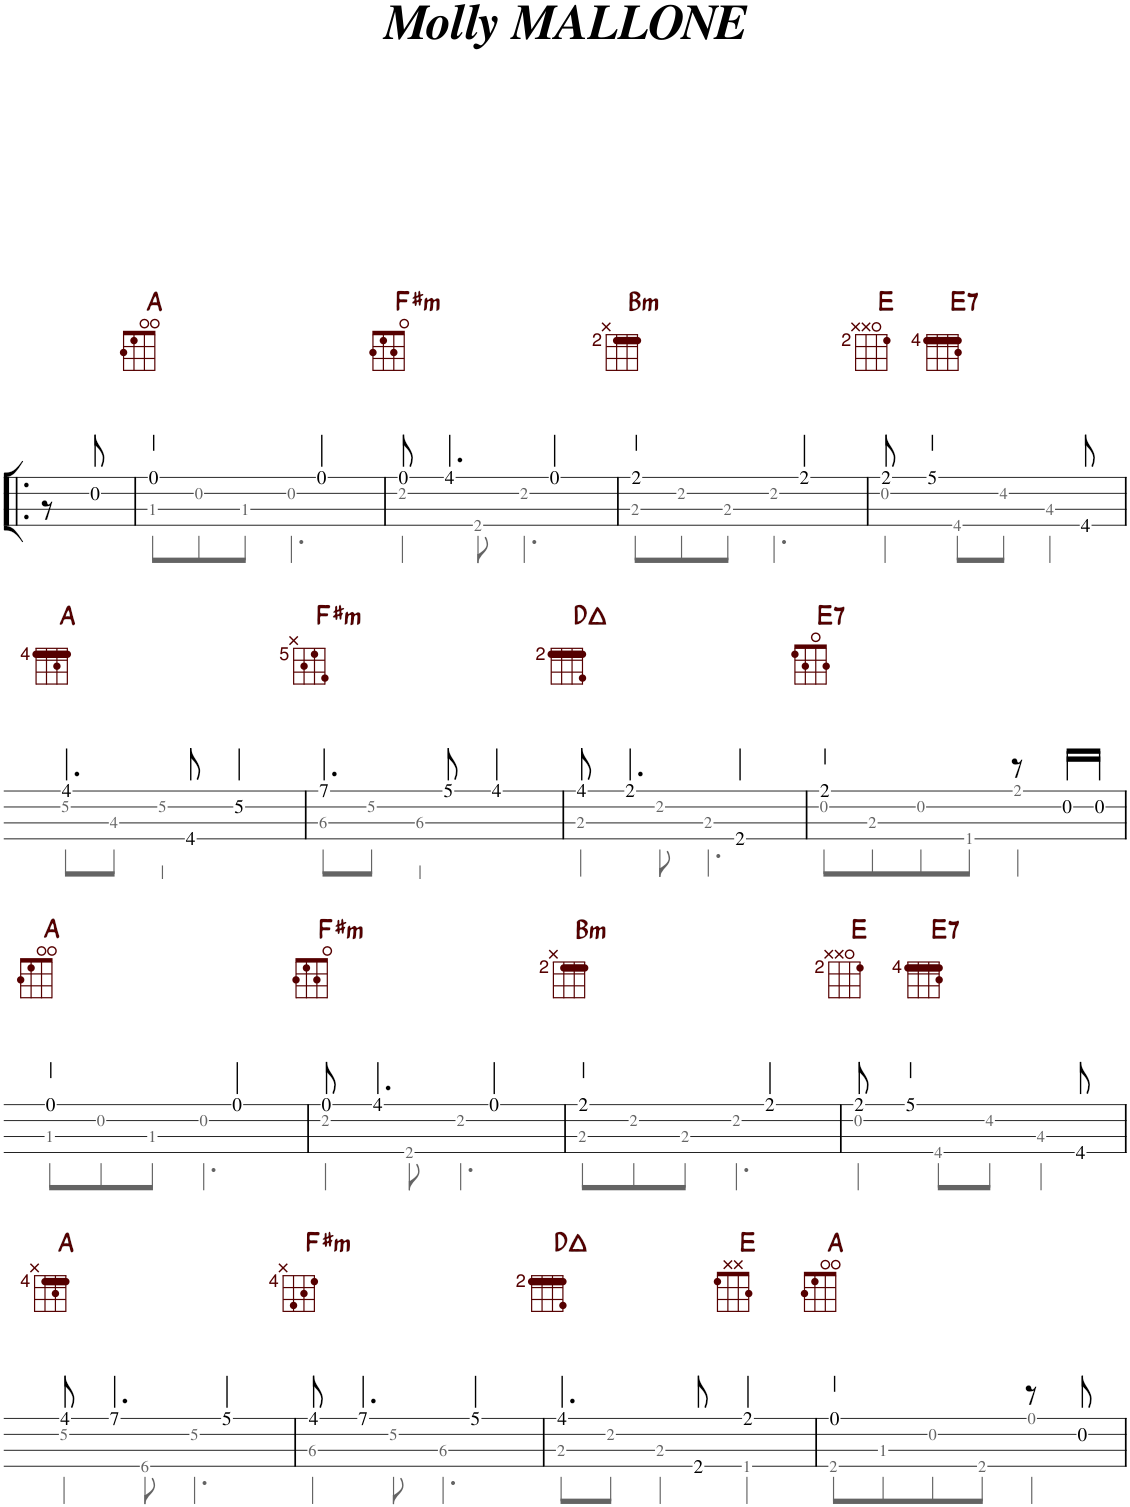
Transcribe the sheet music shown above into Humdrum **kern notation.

**kern	**harte
*part1	*part1
*staff1	*
*I"Ukulélé [Tablature]	*
*stria4	*
*k[f#c#g#]	*
*M3/4	*
=1!|:	=1!|:
8r	.
8e/	.
=2	=2
*^	*
2a/	8c#!i\L	A:maj
.	8e!i\	.
.	8c#!i\J	.
.	4.e!i\	.
4a/	.	.
=3	=3	=3
!	!	!LO:H:kt=m
8a/	4f#!i\	F#:min
4.cc#/	.	.
.	8a!i\	.
.	4.f#!i\	.
4a/	.	.
=4	=4	=4
!	!	!LO:H:kt=m
2b/	8d!i\L	B:min
.	8f#!i\	.
.	8d!i\J	.
.	4.f#!i\	.
4b/	.	.
=5	=5	=5
8b/	4e!i\	E:maj
2dd/	.	.
!	!	!LO:H:kt=7
.	8b!i\L	E:7
.	8g#!i\J	.
.	4e!i\	.
8b/	.	.
!!LO:LB:g=z	!!
=6	=6	=6
4.cc#/	8a!i\L	A:maj
.	8e!i\J	.
.	2a!i\	.
8b/	.	.
4a/	.	.
=7	=7	=7
!	!	!LO:H:kt=m
4.ee/	8f#!i\L	F#:min
.	8a!i\J	.
.	2f#!i\	.
8dd/	.	.
4cc#/	.	.
=8	=8	=8
8cc#/	4d!i\	D:maj
4.b/	.	.
.	8f#!i\	.
.	4.d!i\	.
4a/	.	.
=9	=9	=9
!	!	!LO:H:kt=7
2b/	8e!i\L	E:7
.	8d!i\	.
.	8e!i\	.
.	8g#!i\J	.
8r	4b!i\	.
16e/LL	.	.
16e/JJ	.	.
!!LO:LB:g=z	!!
=10	=10	=10
2a/	8c#!i\L	A:maj
.	8e!i\	.
.	8c#!i\J	.
.	4.e!i\	.
4a/	.	.
=11	=11	=11
!	!	!LO:H:kt=m
8a/	4f#!i\	F#:min
4.cc#/	.	.
.	8a!i\	.
.	4.f#!i\	.
4a/	.	.
=12	=12	=12
!	!	!LO:H:kt=m
2b/	8d!i\L	B:min
.	8f#!i\	.
.	8d!i\J	.
.	4.f#!i\	.
4b/	.	.
=13	=13	=13
8b/	4e!i\	E:maj
2dd/	.	.
!	!	!LO:H:kt=7
.	8b!i\L	E:7
.	8g#!i\J	.
.	4e!i\	.
8b/	.	.
!!LO:LB:g=z	!!
=14	=14	=14
8cc#/	4a!i\	A:maj
4.ee/	.	.
.	8cc#!i\	.
.	4.a!i\	.
4dd/	.	.
=15	=15	=15
!	!	!LO:H:kt=m
8cc#/	4f#!i\	F#:min
4.ee/	.	.
.	8a!i\	.
.	4.f#!i\	.
4dd/	.	.
=16	=16	=16
4.cc#/	8d!i\L	D:maj
.	8f#!i\J	.
.	4d!i\	.
8a/	.	.
4b/	4g#!i\	E:maj
=17	=17	=17
2a/	8a!i\L	A:maj
.	8c#!i\	.
.	8e!i\	.
.	8a!i\J	.
8r	4a!i\	.
8e/	.	.
*v	*v	*
=	=
*-	*-
